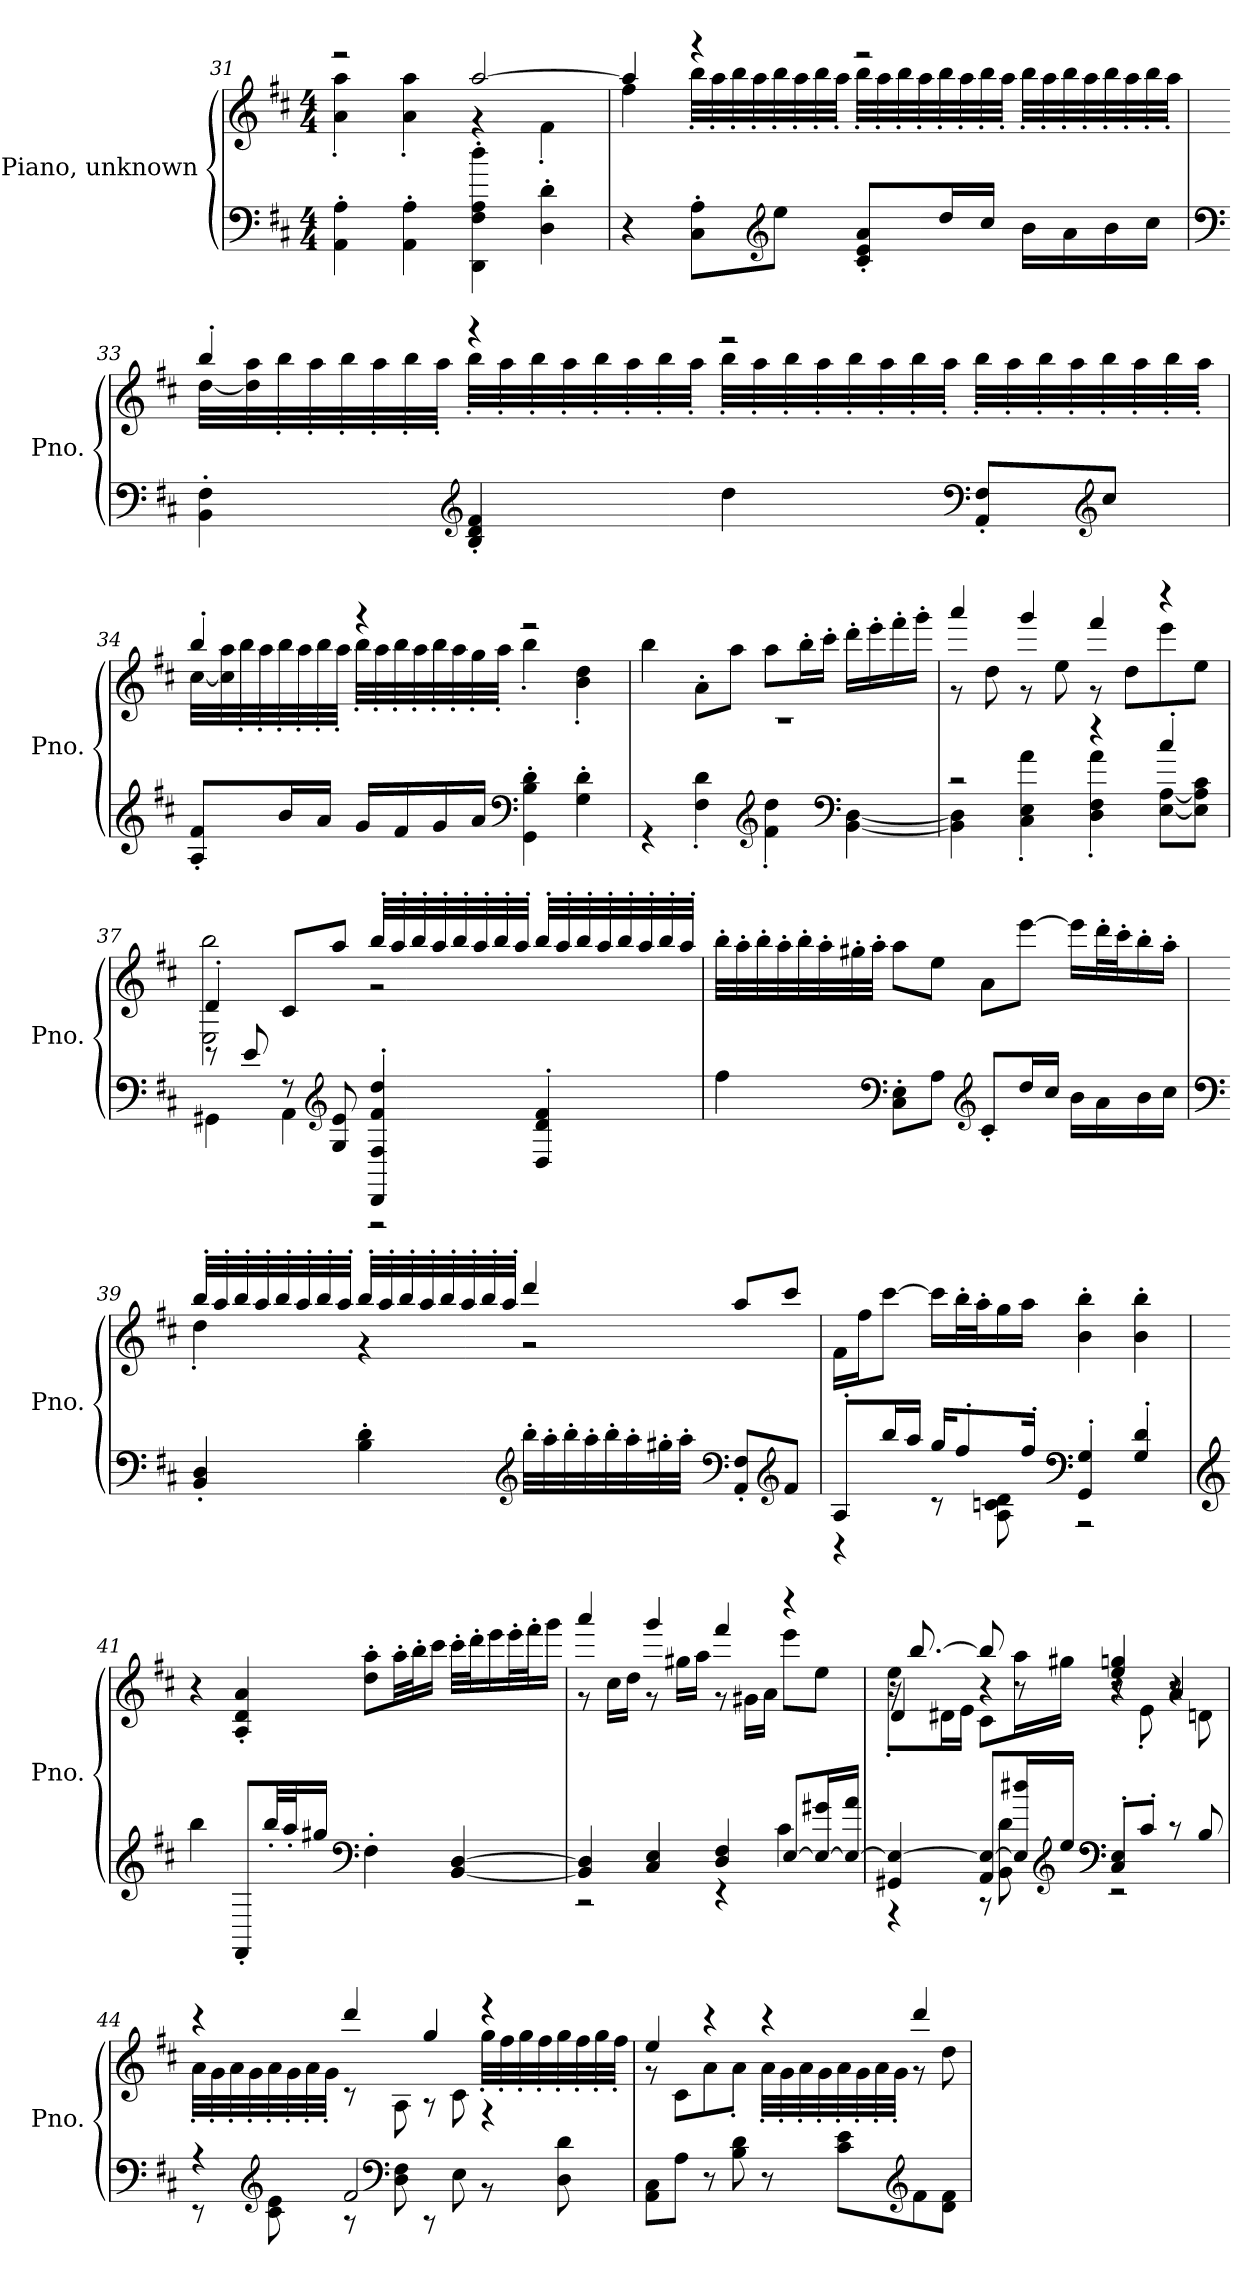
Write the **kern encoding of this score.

**kern	**kern
*part1	*part1
*staff2	*staff1
*I"Piano, unknown	*
*I'Pno.	*
!!LO:LB:g=z
*clefF4	*clefG2
*k[f#c#]	*k[f#c#]
*M4/4	*M4/4
=31	=31
*	*^
4AA\' 4A\'	2r	4a\' 4aa\'
4AA\' 4A\'	.	4a\' 4aa\'
4DD\' 4F#\' 4A\' 4dd\'	[2aa/	4r
4D\' 4d\'	.	4f#'\
=32	=32	=32
4r	4aa/]	4ff#\
8C#\' 8A\'L	4r	32bb'\LLL
.	.	32aa'\
.	.	32bb'\
.	.	32aa'\
*clefG2	*	*
8ee\J	.	32bb'\
.	.	32aa'\
.	.	32bb'\
.	.	32aa'\JJJ
8c#/' 8e/' 8a/'L	2r	32bb'\LLL
.	.	32aa'\
.	.	32bb'\
.	.	32aa'\
16dd/L	.	32bb'\
.	.	32aa'\
16cc#/JJ	.	32bb'\
.	.	32aa'\JJJ
16b\LL	.	32bb'\LLL
.	.	32aa'\
16a\	.	32bb'\
.	.	32aa'\
16b\	.	32bb'\
.	.	32aa'\
16cc#\JJ	.	32bb'\
.	.	32aa'\JJJ
!!LO:LB:g=z	!!
=33	=33	=33
*clefF4	*	*
4BB\' 4F#\'	4bb'/	[32dd\LLL
.	.	32dd\] 32aa\
.	.	32bb'\
.	.	32aa'\
.	.	32bb'\
.	.	32aa'\
.	.	32bb'\
.	.	32aa'\JJJ
*clefG2	*	*
4B/' 4d/' 4f#/'	4r	32bb'\LLL
.	.	32aa'\
.	.	32bb'\
.	.	32aa'\
.	.	32bb'\
.	.	32aa'\
.	.	32bb'\
.	.	32aa'\JJJ
4dd\	2r	32bb'\LLL
.	.	32aa'\
.	.	32bb'\
.	.	32aa'\
.	.	32bb'\
.	.	32aa'\
.	.	32bb'\
.	.	32aa'\JJJ
*clefF4	*	*
8AA/' 8F#/'L	.	32bb'\LLL
.	.	32aa'\
.	.	32bb'\
.	.	32aa'\
*clefG2	*	*
8cc#/J	.	32bb'\
.	.	32aa'\
.	.	32bb'\
.	.	32aa'\JJJ
!!LO:PB:g=z	!!
=34	=34	=34
8A/' 8f#/'L	4bb'/	[32cc#\LLL
.	.	32cc#\] 32aa\
.	.	32bb'\
.	.	32aa'\
16b/L	.	32bb'\
.	.	32aa'\
16a/JJ	.	32bb'\
.	.	32aa'\JJJ
16g/LL	4r	32bb'\LLL
.	.	32aa'\
16f#/	.	32bb'\
.	.	32aa'\
16g/	.	32bb'\
.	.	32aa'\
16a/JJ	.	32gg'\
.	.	32aa'\JJJ
*clefF4	*	*
4GG\' 4B\' 4d\'	2r	4bb'\
4G\' 4d\'	.	4b\' 4dd\'
*	*v	*v
=35	=35
*^	*
1r	4r	4bb\
.	4F#\' 4d\'	8a'\L
.	.	8aa\J
*clefG2	*	*
.	4f#\' 4dd\'	8aa\L
.	.	16bb'\L
.	.	16ccc#'\JJ
*clefF4	*	*
.	[4BB\ [4D\	16ddd'\LL
.	.	16eee'\
.	.	16fff#'\
.	.	16ggg'\JJ
!!LO:LB:g=z
=36	=36	=36
*	*	*^
2r	4BB\] 4D\]	4aaa/	8r
.	.	.	8dd\
.	4C#\' 4E\' 4a\'	4ggg/	8r
.	.	.	8ee\
4r	4D\' 4F#\' 4a\'	4fff#/	8r
.	.	.	8dd\L
4cc#'/	[8E\ [8A\L	4r	8eee\
.	8E\] 8A\] 8c#\J	.	8ee\J
=37	=37	=37	=37
8r	4GG#X\	4d'/	2E\ 2bb\
8e/	.	.	.
8r	4AA\	8c#/L	.
*clefG2	*	*	*
8G/ 8e/	.	8aa/J	.
4DD/' 4F#/' 4f#/' 4dd/'	2r	32bb'/LLL	2r
.	.	32aa'/	.
.	.	32bb'/	.
.	.	32aa'/	.
.	.	32bb'/	.
.	.	32aa'/	.
.	.	32bb'/	.
.	.	32aa'/JJJ	.
4D/' 4d/' 4f#/'	.	32bb'/LLL	.
.	.	32aa'/	.
.	.	32bb'/	.
.	.	32aa'/	.
.	.	32bb'/	.
.	.	32aa'/	.
.	.	32bb'/	.
.	.	32aa'/JJJ	.
*v	*v	*	*
*	*v	*v
!!LO:LB:g=z
=38	=38
4ff#\	32bb'\LLL
.	32aa'\
.	32bb'\
.	32aa'\
.	32bb'\
.	32aa'\
.	32gg#X'\
.	32aa'\JJJ
*clefF4	*
8C#\' 8E\'L	8aa\L
8A\J	8ee\J
*clefG2	*
8c#'/L	8a\L
16dd/L	[8eee\J
16cc#/JJ	.
16b\LL	16eee\LL]
16a\	32ddd'\L
.	32ccc#'\J
16b\	16bb'\
16cc#\JJ	16aa'\JJ
!!LO:LB:g=z
=39	=39
*clefF4	*
*	*^
4BB/' 4D/'	32bb'/LLL	4dd'\
.	32aa'/	.
.	32bb'/	.
.	32aa'/	.
.	32bb'/	.
.	32aa'/	.
.	32bb'/	.
.	32aa'/JJJ	.
4B\' 4d\'	32bb'/LLL	4r
.	32aa'/	.
.	32bb'/	.
.	32aa'/	.
.	32bb'/	.
.	32aa'/	.
.	32bb'/	.
.	32aa'/JJJ	.
*clefG2	*	*
32bb'\LLL	4ddd/	2r
32aa'\	.	.
32bb'\	.	.
32aa'\	.	.
32bb'\	.	.
32aa'\	.	.
32gg#X'\	.	.
32aa'\JJJ	.	.
*clefF4	*	*
8AA/' 8F#/'L	8aa/L	.
*clefG2	*	*
8f#/J	8ccc#/J	.
*	*v	*v
!!LO:LB:g=z
=40	=40
*^	*
8A'/L	4r	16f#\LL
.	.	16ff#\J
16bb/L	.	[8ccc#\J
16aa/JJ	.	.
16gg/KL	8r	16ccc#\LL]
8ff#'/	.	32bb'\L
.	.	32aa'\J
.	8A\ 8cn\ 8d\	16gg\
16ff#'/Jk	.	16aa\JJ
*clefF4	*	*
4GG/' 4G/'	2r	4b\' 4bb\'
4G/' 4d/'	.	4b\' 4bb\'
*v	*v	*
=41	=41
*clefG2	*
4bb\	4r
8FF#'/L	4A/' 4d/' 4a/'
32bb'/LL	.
32aa'/J	.
16gg#X/JJ	.
*clefF4	*
4F#'\	8dd\' 8aa\'L
.	32aa'\LL
.	32bb'\J
.	16ccc#\JJ
[4BB/ [4D/	32ccc#'\LLL
.	32ddd'\J
.	16eee\
.	32eee'\L
.	32fff#'\J
.	16ggg\JJ
!!LO:LB:g=z
=42	=42
*^	*^
4BB/] 4D/]	2r	4aaa/	8r
.	.	.	16cc#\LL
.	.	.	16dd\JJ
4C#/ 4E/	.	4ggg/	8r
.	.	.	16gg#X\LL
.	.	.	16aa\JJ
4D/ 4F#/	4r	4fff#/	8r
.	.	.	16g#X\LL
.	.	.	16a\JJ
[8E/L	4c#\	4r	8eee\L
16E/_ 16g#X/L	.	.	8ee\J
16E/_ 16a/JJ	.	.	.
=43	=43	=43	=43
*	*	*	*^
4GG#X/ 4E/_	4r	16r	8ee'\L	4d/
.	.	[8.bb/	.	.
.	.	.	16d#X\L	.
.	.	.	16e\JJ	.
8AA/ 8E/_L	8r	8bb/]	8c#\L	4r
16E/] 16dd#X/L	8BB\ 8d\	8r	16aa\L	.
*clefG2	*	*	*	*
16ee/JJ	.	.	16gg#X\JJ	.
*clefF4	*	*	*	*
8C#/' 8E/'L	2r	4ee/ 4ggn/	8r	4r
8c#'/J	.	.	8e'\	.
8r	.	4r	8r	4a/
8B/	.	.	8dn\	.
*	*	*	*v	*v
!!LO:PB:g=z
=44	=44	=44	=44
4r	8r	4r	32a'\LLL
.	.	.	32g'\
.	.	.	32a'\
.	.	.	32g'\
*clefG2	*	*	*
.	8c#\ 8e\	.	32a'\
.	.	.	32g'\
.	.	.	32a'\
.	.	.	32g'\JJJ
2f#/	8r	4ddd/	8r
*clefF4	*	*	*
.	8D\ 8F#\	.	8A\
.	8r	4gg/	8r
.	8E\	.	8c#\
4r	8r	4r	32gg'\LLL
.	.	.	32ff#'\
.	.	.	32gg'\
.	.	.	32ff#'\
.	8D\ 8d\	.	32gg'\
.	.	.	32ff#'\
.	.	.	32gg'\
.	.	.	32ff#'\JJJ
*v	*v	*	*
=45	=45	=45
8AA\ 8C#\L	4ee/	8r
8A\J	.	8c#\L
8r	4r	8a\
8B\ 8d\	.	8a'\J
8r	4r	32a'\LLL
.	.	32g'\
.	.	32a'\
.	.	32g'\
8c#\ 8e\L	.	32a'\
.	.	32g'\
.	.	32a'\
.	.	32g'\JJJ
*clefG2	*	*
8f#\	4ddd/	8r
8d\ 8f#\J	.	8dd\
*	*v	*v
=	=
*-	*-
